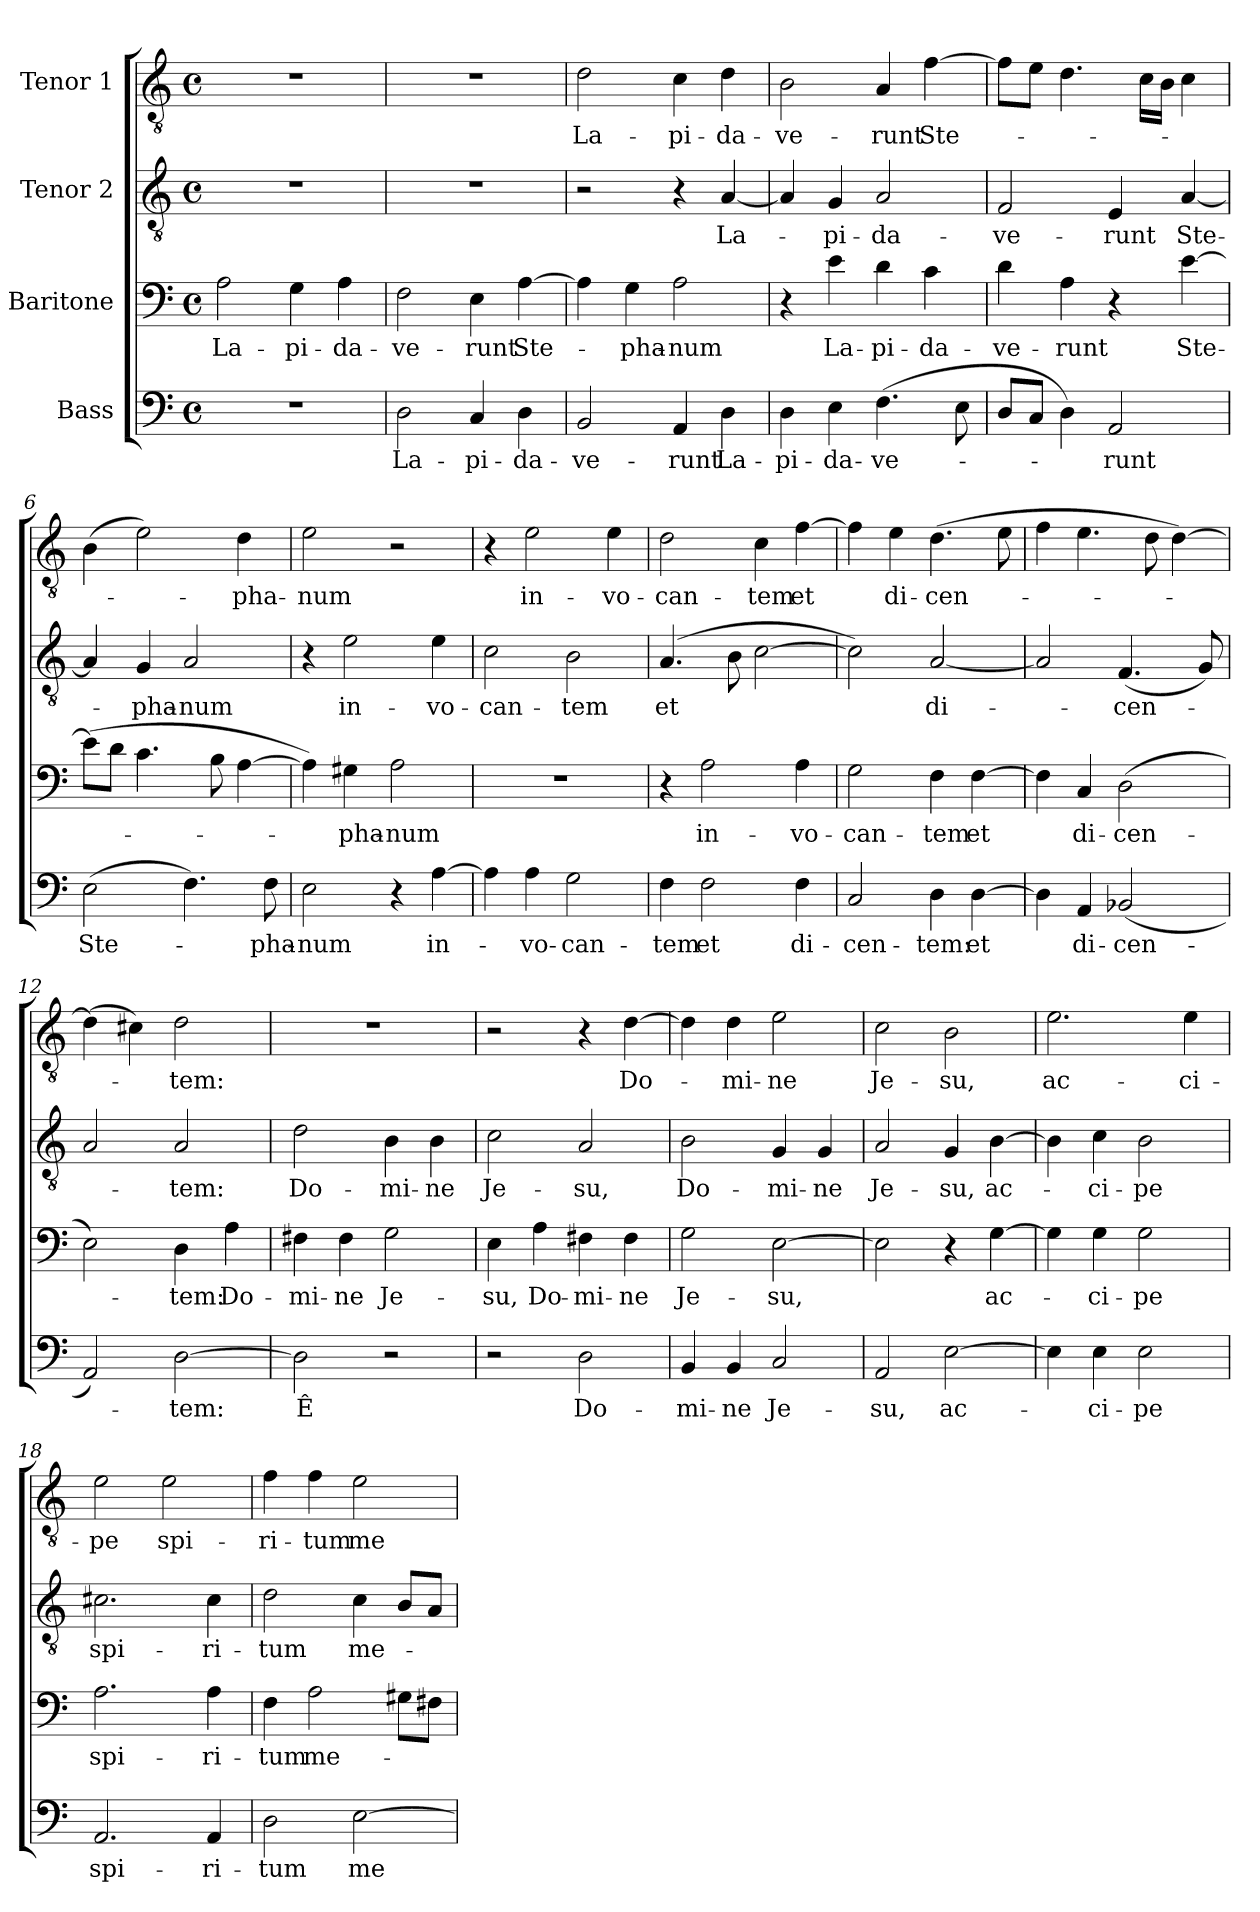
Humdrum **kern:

**kern	**text	**kern	**text	**kern	**text	**kern	**text
*part4	*part4	*part3	*part3	*part2	*part2	*part1	*part1
*staff4	*staff4	*staff3	*staff3	*staff2	*staff2	*staff1	*staff1
*I"Bass	*	*I"Baritone	*	*I"Tenor 2	*	*I"Tenor 1	*
*clefF4	*	*clefF4	*	*clefGv2	*	*clefGv2	*
*k[]	*	*k[]	*	*k[]	*	*k[]	*
*C:	*	*C:	*	*C:	*	*C:	*
*M4/4	*	*M4/4	*	*M4/4	*	*M4/4	*
*met(c)	*	*met(c)	*	*met(c)	*	*met(c)	*
=1	=1	=1	=1	=1	=1	=1	=1
1r	.	2A\	La-	1r	.	1r	.
.	.	4G\	-pi-	.	.	.	.
.	.	4A\	-da-	.	.	.	.
=2	=2	=2	=2	=2	=2	=2	=2
2D\	La-	2F\	-ve-	1r	.	1r	.
4C/	-pi-	4E\	-runt	.	.	.	.
4D\	-da-	[4A\	Ste-	.	.	.	.
=3	=3	=3	=3	=3	=3	=3	=3
2BB/	-ve-	4A\]	.	2r	.	2d\	La-
.	.	4G\	-pha-	.	.	.	.
4AA/	-runt	2A\	-num	4r	.	4c\	-pi-
4D\	La-	.	.	[4A/	La-	4d\	-da-
=4	=4	=4	=4	=4	=4	=4	=4
4D\	-pi-	4r	.	4A/]	.	2B\	-ve-
4E\	-da-	4e\	La-	4G/	-pi-	.	.
(4.F\	-ve-	4d\	-pi-	2A/	-da-	4A/	-runt
.	.	4c\	-da-	.	.	[4f\	Ste-
8E\	.	.	.	.	.	.	.
=5	=5	=5	=5	=5	=5	=5	=5
8D/L	.	4d\	-ve-	2F/	-ve-	8f\L]	.
8C/J	.	.	.	.	.	8e\J	.
4D\)	.	4A\	-runt	.	.	4.d\	.
2AA/	-runt	4r	.	4E/	-runt	.	.
.	.	.	.	.	.	16c\LL	.
.	.	.	.	.	.	16B\JJ	.
.	.	[4e\	Ste-	[4A/	Ste-	4c\	.
!!LO:LB:g=z
=6	=6	=6	=6	=6	=6	=6	=6
(2E\	Ste-	(8e\L]	.	4A/]	.	(4B\	.
.	.	8d\J	.	.	.	.	.
.	.	4.c\	.	4G/	-pha-	2e\)	.
4.F\)	.	.	.	2A/	-num	.	.
.	.	8B\	.	.	.	.	.
.	.	[4A\	.	.	.	4d\	-pha-
8F\	-pha-	.	.	.	.	.	.
=7	=7	=7	=7	=7	=7	=7	=7
2E\	-num	4A\])	.	4r	.	2e\	-num
.	.	4G#X\	-pha-	2e\	in-	.	.
4r	.	2A\	-num	.	.	2r	.
[4A\	in-	.	.	4e\	-vo-	.	.
=8	=8	=8	=8	=8	=8	=8	=8
4A\]	.	1r	.	2c\	-can-	4r	.
4A\	-vo-	.	.	.	.	2e\	in-
2G\	-can-	.	.	2B\	-tem	.	.
.	.	.	.	.	.	4e\	-vo-
=9	=9	=9	=9	=9	=9	=9	=9
4F\	-tem	4r	.	(4.A/	et	2d\	-can-
2F\	et	2A\	in-	.	.	.	.
.	.	.	.	8B\	.	.	.
.	.	.	.	[2c\	.	4c\	-tem
4F\	di-	4A\	-vo-	.	.	[4f\	et
=10	=10	=10	=10	=10	=10	=10	=10
2C/	-cen-	2G\	-can-	2c\])	.	4f\]	.
.	.	.	.	.	.	4e\	di-
4D\	-tem:	4F\	-tem	[2A/	di-	(4.d\	-cen-
[4D\	et	[4F\	et	.	.	.	.
.	.	.	.	.	.	8e\	.
=11	=11	=11	=11	=11	=11	=11	=11
4D\]	.	4F\]	.	2A/]	.	4f\	.
4AA/	di-	4C/	di-	.	.	4.e\	.
(2BB-X/	-cen-	(2D\	-cen-	(4.F/	-cen-	.	.
.	.	.	.	.	.	8d\	.
.	.	.	.	.	.	[4d\)	.
.	.	.	.	8G/)	.	.	.
!!LO:LB:g=z
=12	=12	=12	=12	=12	=12	=12	=12
2AA/)	.	2E\)	.	2A/	.	(4d\]	.
.	.	.	.	.	.	4c#X\)	.
[2D\	-tem:	4D\	-tem:	2A/	-tem:	2d\	-tem:
.	.	4A\	Do-	.	.	.	.
=13	=13	=13	=13	=13	=13	=13	=13
2D\]	Ê	4F#X\	-mi-	2d\	Do-	1r	.
.	.	4F#\	-ne	.	.	.	.
2r	.	2G\	Je-	4B\	-mi-	.	.
.	.	.	.	4B\	-ne	.	.
=14	=14	=14	=14	=14	=14	=14	=14
2r	.	4E\	-su,	2c\	Je-	2r	.
.	.	4A\	Do-	.	.	.	.
2D\	Do-	4F#X\	-mi-	2A/	-su,	4r	.
.	.	4F#\	-ne	.	.	[4d\	Do-
=15	=15	=15	=15	=15	=15	=15	=15
4BB/	-mi-	2G\	Je-	2B\	Do-	4d\]	.
4BB/	-ne	.	.	.	.	4d\	-mi-
2C/	Je-	[2E\	-su,	4G/	-mi-	2e\	-ne
.	.	.	.	4G/	-ne	.	.
=16	=16	=16	=16	=16	=16	=16	=16
2AA/	-su,	2E\]	.	2A/	Je-	2c\	Je-
[2E\	ac-	4r	.	4G/	-su,	2B\	-su,
.	.	[4G\	ac-	[4B\	ac-	.	.
=17	=17	=17	=17	=17	=17	=17	=17
4E\]	.	4G\]	.	4B\]	.	2.e\	ac-
4E\	-ci-	4G\	-ci-	4c\	-ci-	.	.
2E\	-pe	2G\	-pe	2B\	-pe	.	.
.	.	.	.	.	.	4e\	-ci-
!!LO:PB:g=z
=18	=18	=18	=18	=18	=18	=18	=18
2.AA/	spi-	2.A\	spi-	2.c#X\	spi-	2e\	-pe
.	.	.	.	.	.	2e\	spi-
4AA/	-ri-	4A\	-ri-	4c#\	-ri-	.	.
=19	=19	=19	=19	=19	=19	=19	=19
2D\	-tum	4F\	-tum	2d\	-tum	4f\	-ri-
.	.	2A\	me-	.	.	4f\	-tum
[2E\	me-	.	.	4c\	me-	2e\	me-
.	.	8G#X\L	.	8B/L	.	.	.
.	.	8F#X\J	.	8A/J	.	.	.
=	=	=	=	=	=	=	=
*-	*-	*-	*-	*-	*-	*-	*-
